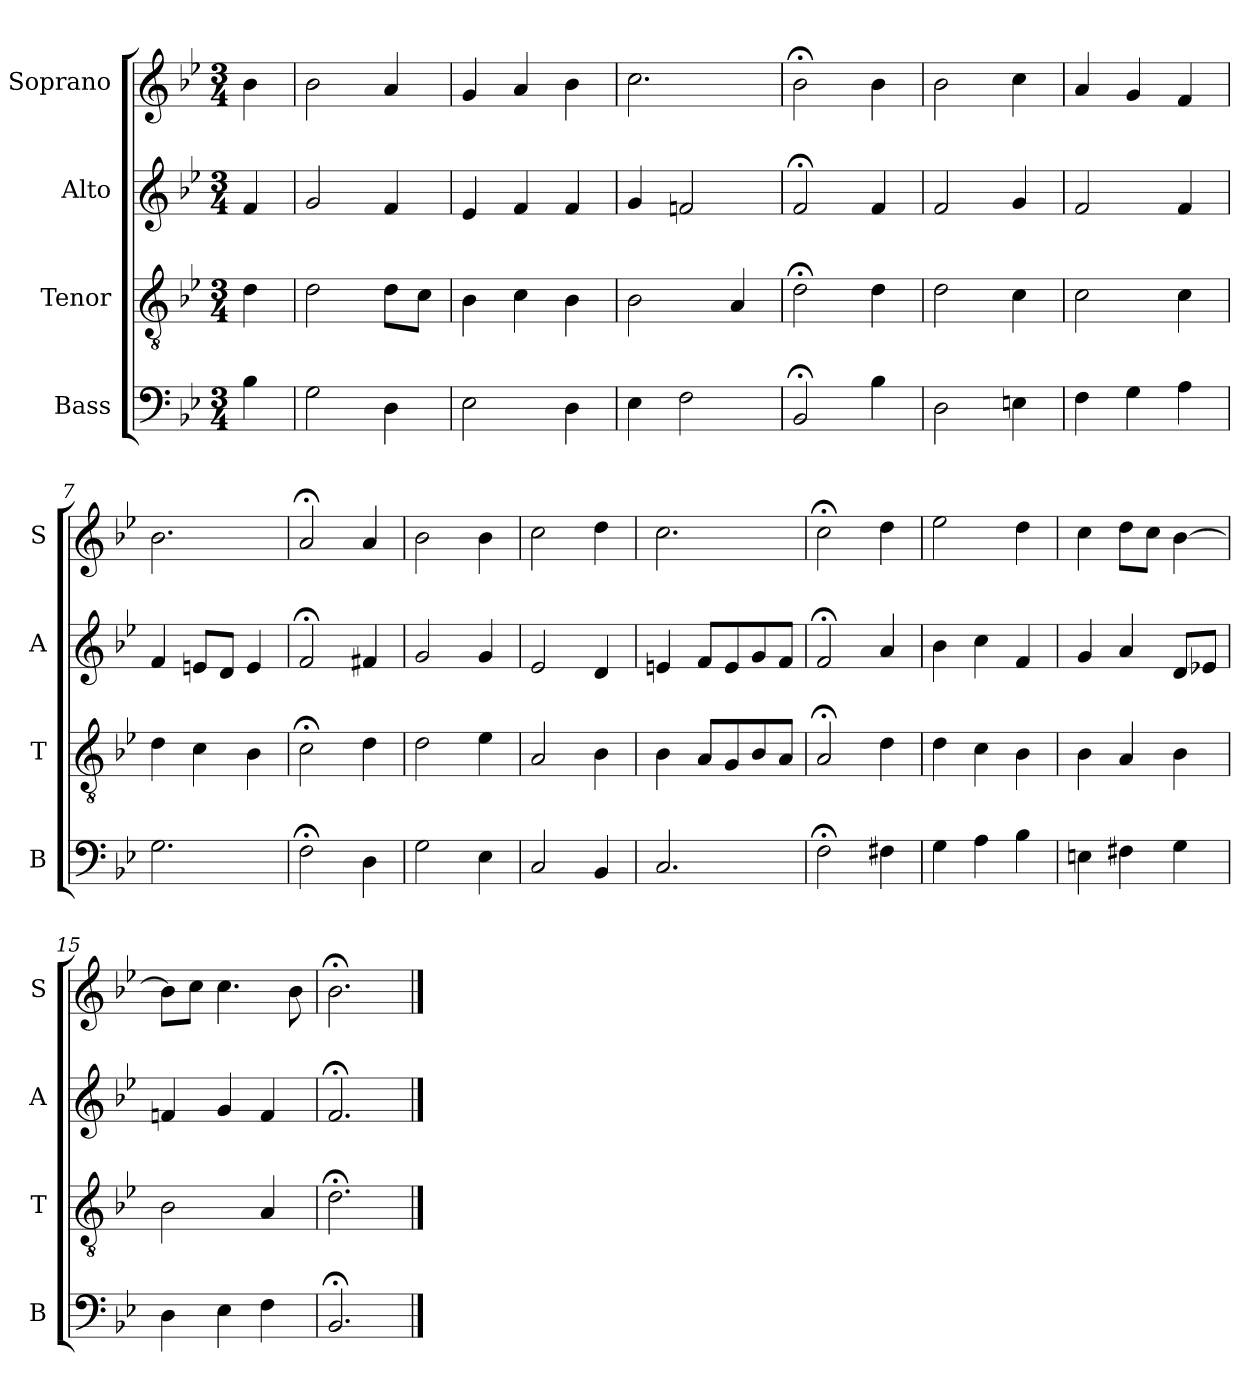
**kern	**kern	**kern	**kern
*part4	*part3	*part2	*part1
*staff4	*staff3	*staff2	*staff1
*I"Bass	*I"Tenor	*I"Alto	*I"Soprano
*I'B	*I'T	*I'A	*I'S
*clefF4	*clefGv2	*clefG2	*clefG2
*k[b-e-]	*k[b-e-]	*k[b-e-]	*k[b-e-]
*B-:	*B-:	*B-:	*B-:
*M3/4	*M3/4	*M3/4	*M3/4
*MM100	*MM100	*MM100	*MM100
=	=	=	=
4B-	4d	4f	4b-
=1	=1	=1	=1
2G	2d	2g	2b-
4D	8dL	4f	4a
.	8cJ	.	.
=2	=2	=2	=2
2E-	4B-	4e-	4g
.	4c	4f	4a
4D	4B-	4f	4b-
=3	=3	=3	=3
4E-	2B-	4g	2.cc
2F	.	2fn	.
.	4A	.	.
=4	=4	=4	=4
2BB-;<	2d;<	2f;<	2b-;<
4B-	4d	4f	4b-
=5	=5	=5	=5
2D	2d	2f	2b-
4En	4c	4g	4cc
=6	=6	=6	=6
4F	2c	2f	4a
4G	.	.	4g
4A	4c	4f	4f
=7	=7	=7	=7
2.G	4d	4f	2.b-
.	4c	8enL	.
.	.	8dJ	.
.	4B-	4e	.
=8	=8	=8	=8
2F;<	2c;<	2f;<	2a;<
4D	4d	4f#X	4a
=9	=9	=9	=9
2G	2d	2g	2b-
4E-	4e-	4g	4b-
=10	=10	=10	=10
2C	2A	2e-	2cc
4BB-	4B-	4d	4dd
=11	=11	=11	=11
2.C	4B-	4en	2.cc
.	8AL	8fL	.
.	8G	8e	.
.	8B-	8g	.
.	8AiJ	8fiJ	.
=12	=12	=12	=12
2F;<	2A;<i	2f;<i	2cc;<
4F#X	4di	4ai	4dd
=13	=13	=13	=13
4G	4d	4b-	2ee-
4A	4c	4cc	.
4B-	4B-	4f	4dd
=14	=14	=14	=14
4En	4B-	4g	4cc
4F#X	4A	4a	8ddL
.	.	.	8ccJ
4G	4B-	8dL	[4b-
.	.	8e-XJ	.
=15	=15	=15	=15
4D	2B-	4fn	8b-L]
.	.	.	8ccJ
4E-	.	4g	4.cc
4F	4A	4f	.
.	.	.	8b-
=16	=16	=16	=16
2.BB-;<	2.d;<	2.f;<	2.b-;<
==	==	==	==
*-	*-	*-	*-
